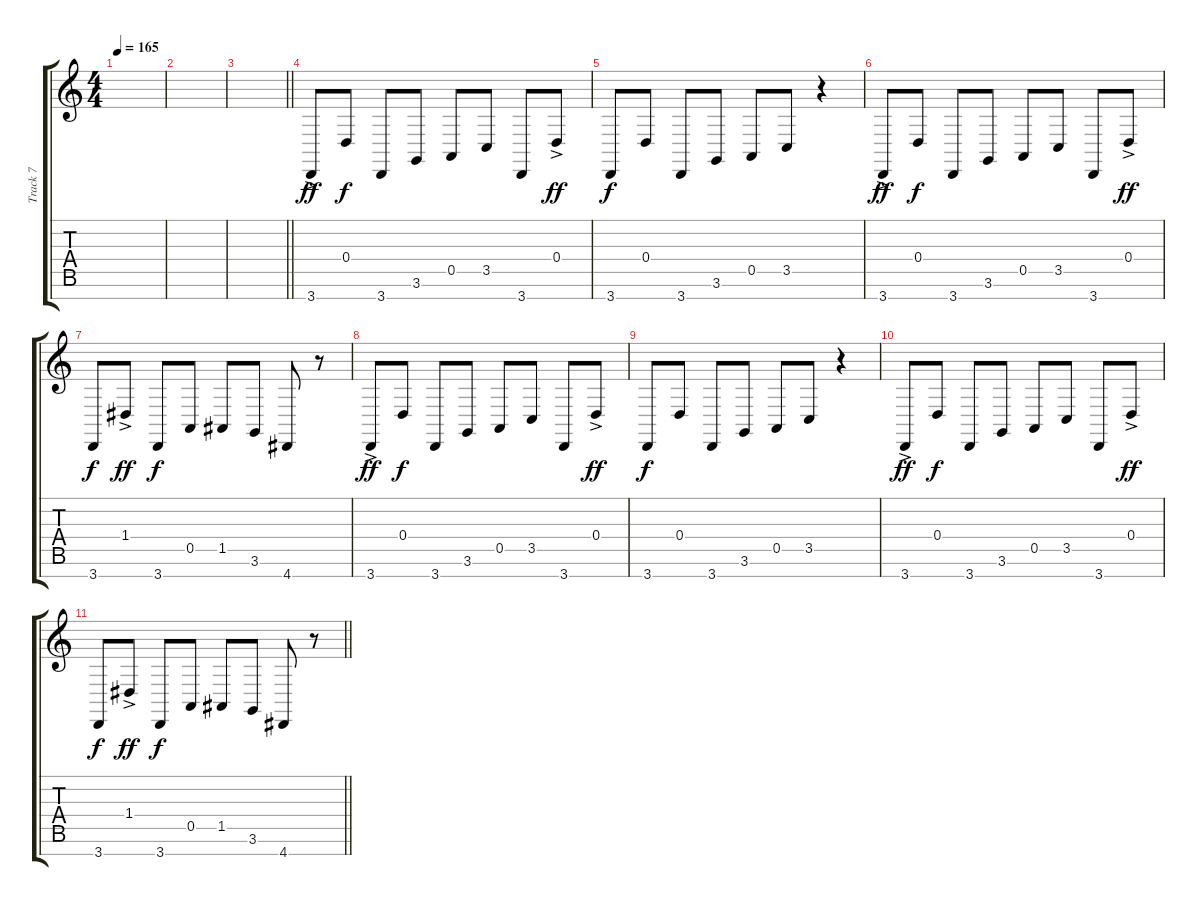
\track ("Track 7" "Track 7") {instrument lead2sawtooth}
\staff {score tabs}
\tuning (E4 B3 G3 D3 A2 E2 B1) {hide}
\ts (4 4)
\tempo 165
\clef g2
\ks c
|
|
\barLineRight lightlight
|
3.7{ac}.8{dy ff} 0.4.8{dy f} 3.7.8 3.6.8 0.5.8 3.5.8 3.7.8 0.4{ac}.8{dy ff} |
3.7.8{dy f} 0.4.8 3.7.8 3.6.8 0.5.8 3.5.8 r.4 |
3.7{ac}.8{dy ff} 0.4.8{dy f} 3.7.8 3.6.8 0.5.8 3.5.8 3.7.8 0.4{ac}.8{dy ff} |
3.7.8{dy f} 1.4{ac}.8{dy ff} 3.7.8{dy f} 0.5.8 1.5.8 3.6.8 4.7.8 r.8 |
3.7{ac}.8{dy ff} 0.4.8{dy f} 3.7.8 3.6.8 0.5.8 3.5.8 3.7.8 0.4{ac}.8{dy ff} |
3.7.8{dy f} 0.4.8 3.7.8 3.6.8 0.5.8 3.5.8 r.4 |
3.7{ac}.8{dy ff} 0.4.8{dy f} 3.7.8 3.6.8 0.5.8 3.5.8 3.7.8 0.4{ac}.8{dy ff} |
\barLineRight lightlight
3.7.8{dy f} 1.4{ac}.8{dy ff} 3.7.8{dy f} 0.5.8 1.5.8 3.6.8 4.7.8 r.8
